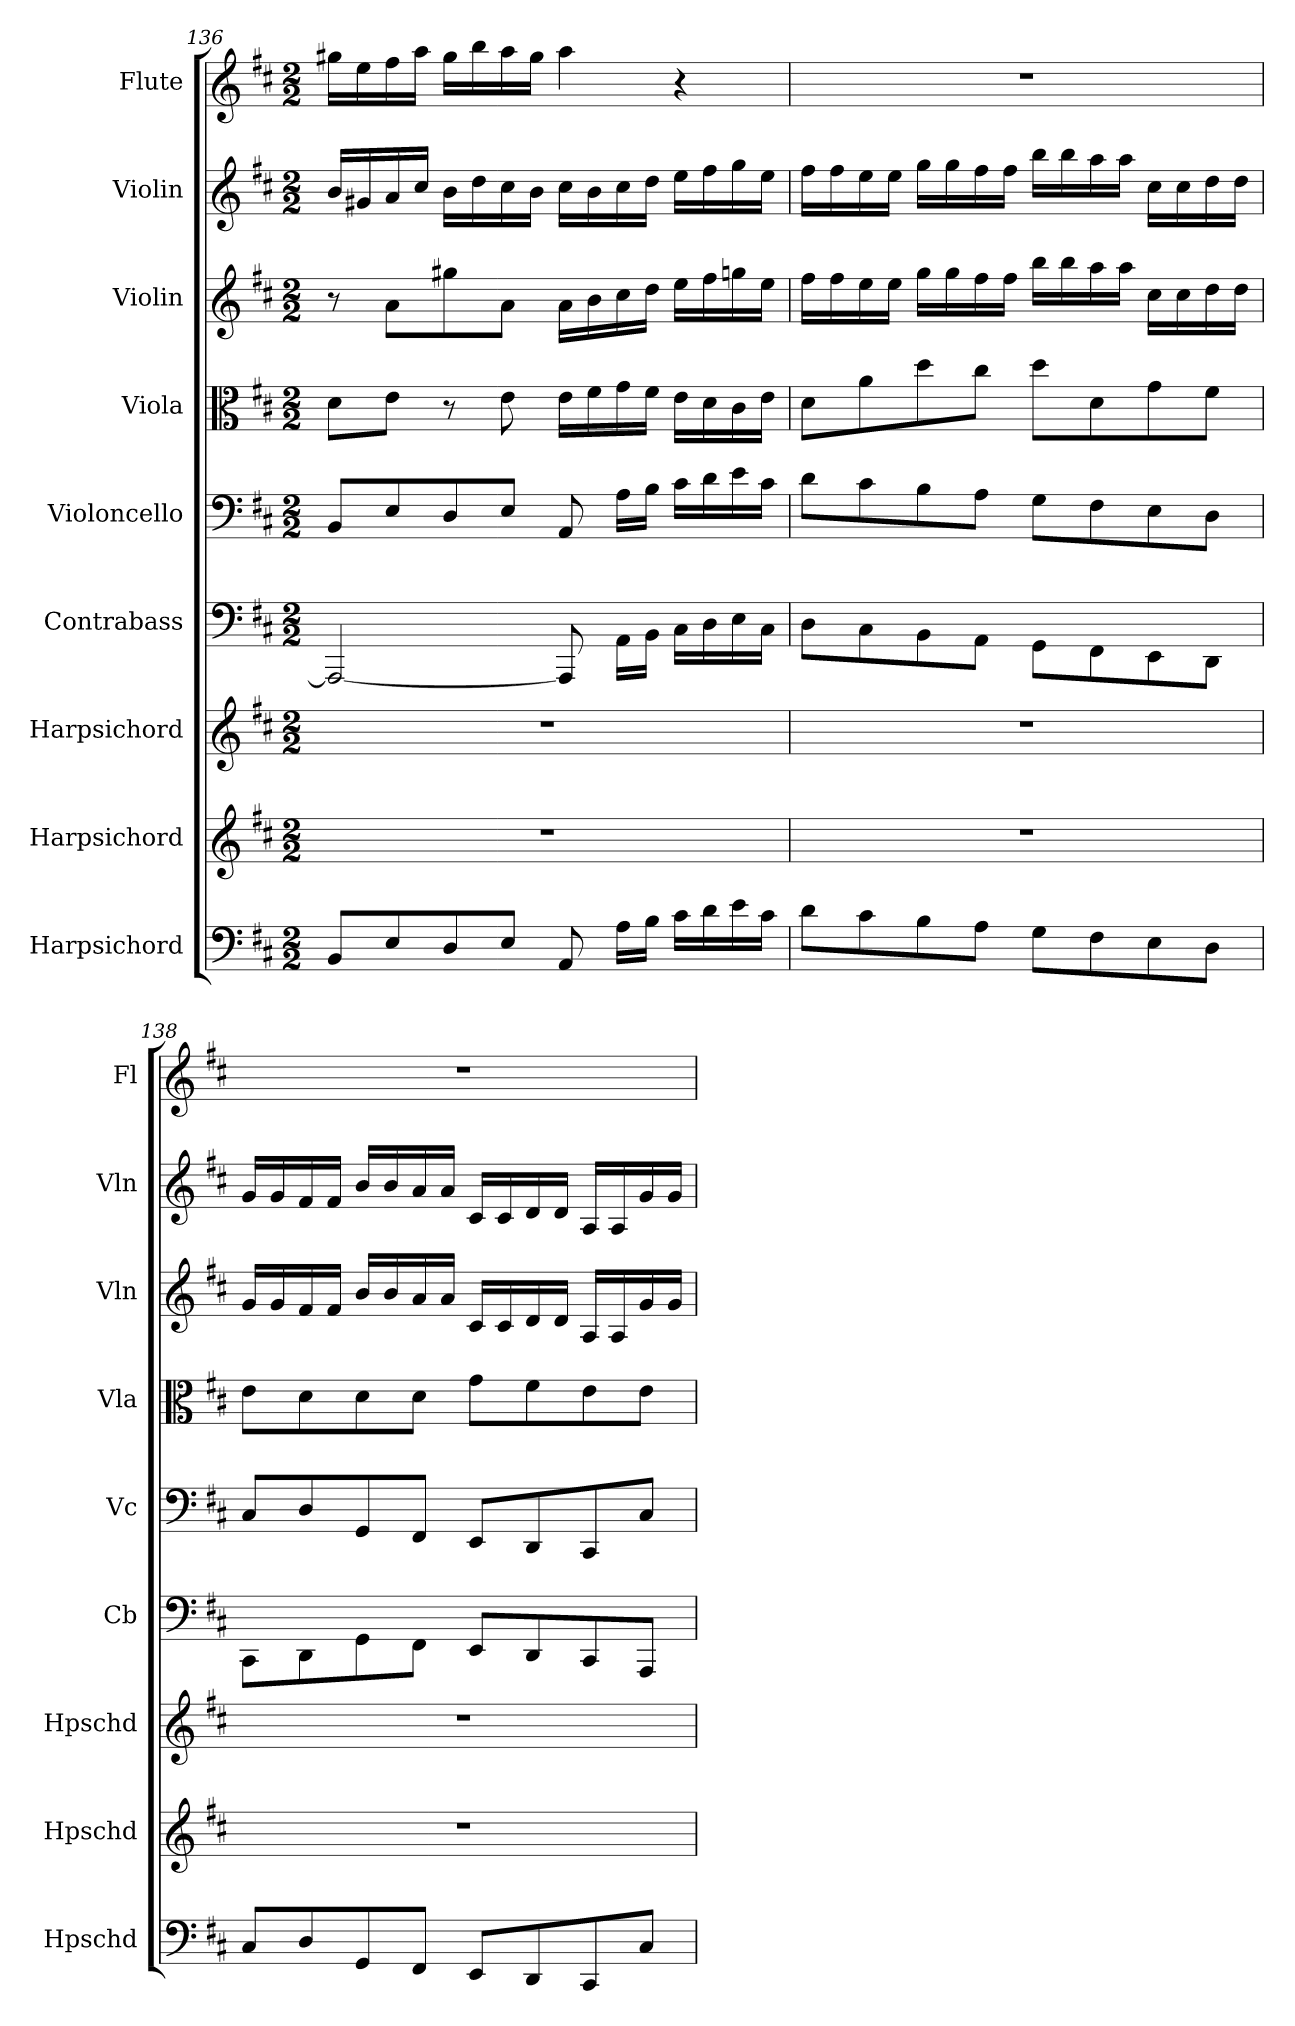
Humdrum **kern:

**kern	**kern	**kern	**kern	**kern	**kern	**kern	**kern	**kern
*part9	*part8	*part7	*part6	*part5	*part4	*part3	*part2	*part1
*staff9	*staff8	*staff7	*staff6	*staff5	*staff4	*staff3	*staff2	*staff1
*I"Harpsichord	*I"Harpsichord	*I"Harpsichord	*I"Contrabass	*I"Violoncello	*I"Viola	*I"Violin	*I"Violin	*I"Flute
*I'Hpschd	*I'Hpschd	*I'Hpschd	*I'Cb	*I'Vc	*I'Vla	*I'Vln	*I'Vln	*I'Fl
*clefF4	*clefG2	*clefG2	*clefF4	*clefF4	*clefC3	*clefG2	*clefG2	*clefG2
*	*	*	*ITrd7c12	*	*	*	*	*
*k[f#c#]	*k[f#c#]	*k[f#c#]	*k[f#c#]	*k[f#c#]	*k[f#c#]	*k[f#c#]	*k[f#c#]	*k[f#c#]
*D:	*D:	*D:	*D:	*D:	*D:	*D:	*D:	*D:
*M2/2	*M2/2	*M2/2	*M2/2	*M2/2	*M2/2	*M2/2	*M2/2	*M2/2
=136	=136	=136	=136	=136	=136	=136	=136	=136
8BB/L	1r	1r	2AAAA/_	8BB/L	8d\L	8r	16b/LL	16gg#X\LL
.	.	.	.	.	.	.	16g#X/	16ee\
8E/	.	.	.	8E/	8e\J	8a\L	16a/	16ff#\
.	.	.	.	.	.	.	16cc#/JJ	16aa\JJ
8D/	.	.	.	8D/	8r	8gg#X\	16b\LL	16gg#\LL
.	.	.	.	.	.	.	16dd\	16bb\
8E/J	.	.	.	8E/J	8e\	8a\J	16cc#\	16aa\
.	.	.	.	.	.	.	16b\JJ	16gg#\JJ
8AA/	.	.	8AAAA/]	8AA/	16e\LL	16a\LL	16cc#\LL	4aa\
.	.	.	.	.	16f#\	16b\	16b\	.
16A\LL	.	.	16AAA\LL	16A\LL	16g\	16cc#\	16cc#\	.
16B\JJ	.	.	16BBB\JJ	16B\JJ	16f#\JJ	16dd\JJ	16dd\JJ	.
16c#\LL	.	.	16CC#\LL	16c#\LL	16e\LL	16ee\LL	16ee\LL	4r
16d\	.	.	16DD\	16d\	16d\	16ff#\	16ff#\	.
16e\	.	.	16EE\	16e\	16c#\	16ggn\	16gg\	.
16c#\JJ	.	.	16CC#\JJ	16c#\JJ	16e\JJ	16ee\JJ	16ee\JJ	.
=137	=137	=137	=137	=137	=137	=137	=137	=137
8d\L	1r	1r	8DD\L	8d\L	8d\L	16ff#\LL	16ff#\LL	1r
.	.	.	.	.	.	16ff#\	16ff#\	.
8c#\	.	.	8CC#\	8c#\	8a\	16ee\	16ee\	.
.	.	.	.	.	.	16ee\JJ	16ee\JJ	.
8B\	.	.	8BBB\	8B\	8dd\	16gg\LL	16gg\LL	.
.	.	.	.	.	.	16gg\	16gg\	.
8A\J	.	.	8AAA\J	8A\J	8cc#\J	16ff#\	16ff#\	.
.	.	.	.	.	.	16ff#\JJ	16ff#\JJ	.
8G\L	.	.	8GGG\L	8G\L	8dd\L	16bb\LL	16bb\LL	.
.	.	.	.	.	.	16bb\	16bb\	.
8F#\	.	.	8FFF#\	8F#\	8d\	16aa\	16aa\	.
.	.	.	.	.	.	16aa\JJ	16aa\JJ	.
8E\	.	.	8EEE\	8E\	8g\	16cc#\LL	16cc#\LL	.
.	.	.	.	.	.	16cc#\	16cc#\	.
8D\J	.	.	8DDD\J	8D\J	8f#\J	16dd\	16dd\	.
.	.	.	.	.	.	16dd\JJ	16dd\JJ	.
=138	=138	=138	=138	=138	=138	=138	=138	=138
8C#/L	1r	1r	8CCC#\L	8C#/L	8e\L	16g/LL	16g/LL	1r
.	.	.	.	.	.	16g/	16g/	.
8D/	.	.	8DDD\	8D/	8d\	16f#/	16f#/	.
.	.	.	.	.	.	16f#/JJ	16f#/JJ	.
8GG/	.	.	8GGG\	8GG/	8d\	16b/LL	16b/LL	.
.	.	.	.	.	.	16b/	16b/	.
8FF#/J	.	.	8FFF#\J	8FF#/J	8d\J	16a/	16a/	.
.	.	.	.	.	.	16a/JJ	16a/JJ	.
8EE/L	.	.	8EEE/L	8EE/L	8g\L	16c#/LL	16c#/LL	.
.	.	.	.	.	.	16c#/	16c#/	.
8DD/	.	.	8DDD/	8DD/	8f#\	16d/	16d/	.
.	.	.	.	.	.	16d/JJ	16d/JJ	.
8CC#/	.	.	8CCC#/	8CC#/	8e\	16A/LL	16A/LL	.
.	.	.	.	.	.	16A/	16A/	.
8C#/J	.	.	8AAAA/J	8C#/J	8e\J	16g/	16g/	.
.	.	.	.	.	.	16g/JJ	16g/JJ	.
=	=	=	=	=	=	=	=	=
*-	*-	*-	*-	*-	*-	*-	*-	*-
